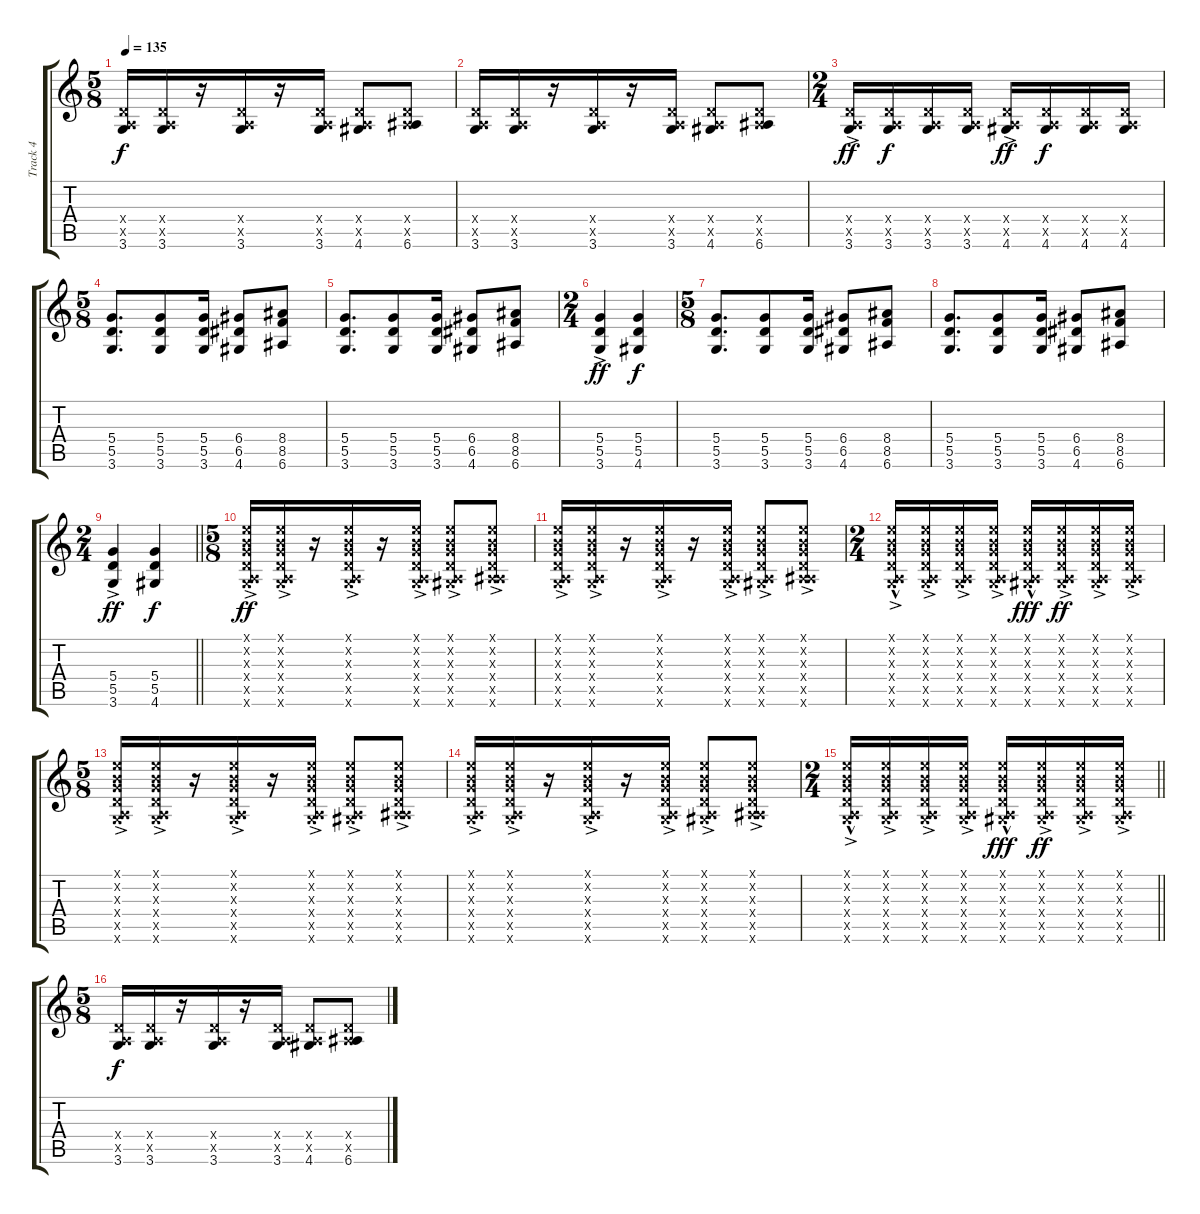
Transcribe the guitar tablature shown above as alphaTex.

\track ("Track 4" "Track 4") {instrument distortionguitar}
\staff {score tabs}
\tuning (E4 B3 G3 D3 A2 E2) {hide}
\ts (5 8)
\tempo 135
\clef g2
\ks c
(0.4{x} 0.5{x} 3.6).16{dy f} (0.4{x} 0.5{x} 3.6).16 r.16 (0.4{x} 0.5{x} 3.6).16 r.16 (0.4{x} 0.5{x} 3.6).16 (0.4{x} 0.5{x} 4.6).8 (0.4{x} 0.5{x} 6.6).8 |
(0.4{x} 0.5{x} 3.6).16 (0.4{x} 0.5{x} 3.6).16 r.16 (0.4{x} 0.5{x} 3.6).16 r.16 (0.4{x} 0.5{x} 3.6).16 (0.4{x} 0.5{x} 4.6).8 (0.4{x} 0.5{x} 6.6).8 |
\ts (2 4)
(0.4{x} 0.5{x} 3.6{ac}).16{dy ff} (0.4{x} 0.5{x} 3.6).16{dy f} (0.4{x} 0.5{x} 3.6).16 (0.4{x} 0.5{x} 3.6).16 (0.4{x} 0.5{x} 4.6{ac}).16{dy ff} (0.4{x} 0.5{x} 4.6).16{dy f} (0.4{x} 0.5{x} 4.6).16 (0.4{x} 0.5{x} 4.6).16 |
\ts (5 8)
(5.4 5.5 3.6).8{d} (5.4 5.5 3.6).8 (5.4 5.5 3.6).16 (6.4 6.5 4.6).8 (8.4 8.5 6.6).8 |
(5.4 5.5 3.6).8{d} (5.4 5.5 3.6).8 (5.4 5.5 3.6).16 (6.4 6.5 4.6).8 (8.4 8.5 6.6).8 |
\ts (2 4)
(5.4 5.5 3.6{ac}).4{dy ff} (5.4 5.5 4.6).4{dy f} |
\ts (5 8)
(5.4 5.5 3.6).8{d} (5.4 5.5 3.6).8 (5.4 5.5 3.6).16 (6.4 6.5 4.6).8 (8.4 8.5 6.6).8 |
(5.4 5.5 3.6).8{d} (5.4 5.5 3.6).8 (5.4 5.5 3.6).16 (6.4 6.5 4.6).8 (8.4 8.5 6.6).8 |
\ts (2 4)
\barLineRight lightlight
(5.4 5.5 3.6{ac}).4{dy ff} (5.4 5.5 4.6).4{dy f} |
\ts (5 8)
\section ("" "")
(0.1{ac x} 0.2{ac x} 0.3{ac x} 0.4{ac x} 0.5{ac x} 3.6{ac x}).16{dy ff} (0.1{ac x} 0.2{ac x} 0.3{ac x} 0.4{ac x} 0.5{x} 3.6{ac x}).16 r.16 (0.1{ac x} 0.2{ac x} 0.3{ac x} 0.4{ac x} 0.5{ac x} 3.6{ac x}).16 r.16 (0.1{x} 0.2{x} 0.3{x} 0.4{ac x} 0.5{ac x} 3.6{ac x}).16 (0.1{x} 0.2{x} 0.3{ac x} 0.4{ac x} 0.5{ac x} 4.6{x}).8 (0.1{ac x} 0.2{ac x} 0.3{ac x} 0.4{ac x} 0.5{ac x} 6.6{x}).8 |
(0.1{ac x} 0.2{ac x} 0.3{ac x} 0.4{ac x} 0.5{ac x} 3.6{ac x}).16 (0.1{ac x} 0.2{ac x} 0.3{ac x} 0.4{ac x} 0.5{x} 3.6{ac x}).16 r.16 (0.1{ac x} 0.2{ac x} 0.3{ac x} 0.4{ac x} 0.5{ac x} 3.6{ac x}).16 r.16 (0.1{x} 0.2{x} 0.3{x} 0.4{ac x} 0.5{ac x} 3.6{ac x}).16 (0.1{x} 0.2{x} 0.3{ac x} 0.4{ac x} 0.5{ac x} 4.6{x}).8 (0.1{ac x} 0.2{ac x} 0.3{ac x} 0.4{ac x} 0.5{ac x} 6.6{x}).8 |
\ts (2 4)
(0.1{x} 0.2{hac x} 0.3{hac x} 0.4{hac x} 0.5{hac x} 3.6{ac x}).16 (0.1{x} 0.2{ac x} 0.3{x} 0.4{ac x} 0.5{ac x} 3.6{x}).16 (0.1{x} 0.2{ac x} 0.3{ac x} 0.4{x} 0.5{x} 3.6{x}).16 (0.1{x} 0.2{x} 0.3{ac x} 0.4{ac x} 0.5{ac x} 3.6{ac x}).16 (0.1{x} 0.2{hac x} 0.3{hac x} 0.4{hac x} 0.5{hac x} 4.6{hac x}).16{dy fff} (0.1{x} 0.2{x} 0.3{ac x} 0.4{ac x} 0.5{ac x} 4.6{x}).16{dy ff} (0.1{x} 0.2{x} 0.3{ac x} 0.4{ac x} 0.5{ac x} 4.6{x}).16 (0.1{x} 0.2{x} 0.3{ac x} 0.4{ac x} 0.5{ac x} 4.6{ac x}).16 |
\ts (5 8)
(0.1{ac x} 0.2{ac x} 0.3{ac x} 0.4{ac x} 0.5{ac x} 3.6{ac x}).16 (0.1{ac x} 0.2{ac x} 0.3{ac x} 0.4{ac x} 0.5{x} 3.6{ac x}).16 r.16 (0.1{ac x} 0.2{ac x} 0.3{ac x} 0.4{ac x} 0.5{ac x} 3.6{ac x}).16 r.16 (0.1{x} 0.2{x} 0.3{x} 0.4{ac x} 0.5{ac x} 3.6{ac x}).16 (0.1{x} 0.2{x} 0.3{ac x} 0.4{ac x} 0.5{ac x} 4.6{x}).8 (0.1{ac x} 0.2{ac x} 0.3{ac x} 0.4{ac x} 0.5{ac x} 6.6{x}).8 |
(0.1{ac x} 0.2{ac x} 0.3{ac x} 0.4{ac x} 0.5{ac x} 3.6{ac x}).16 (0.1{ac x} 0.2{ac x} 0.3{ac x} 0.4{ac x} 0.5{x} 3.6{ac x}).16 r.16 (0.1{ac x} 0.2{ac x} 0.3{ac x} 0.4{ac x} 0.5{ac x} 3.6{ac x}).16 r.16 (0.1{x} 0.2{x} 0.3{x} 0.4{ac x} 0.5{ac x} 3.6{ac x}).16 (0.1{x} 0.2{x} 0.3{ac x} 0.4{ac x} 0.5{ac x} 4.6{x}).8 (0.1{ac x} 0.2{ac x} 0.3{ac x} 0.4{ac x} 0.5{ac x} 6.6{x}).8 |
\ts (2 4)
\barLineRight lightlight
(0.1{x} 0.2{hac x} 0.3{hac x} 0.4{hac x} 0.5{hac x} 3.6{ac x}).16 (0.1{x} 0.2{ac x} 0.3{x} 0.4{ac x} 0.5{ac x} 3.6{x}).16 (0.1{x} 0.2{ac x} 0.3{ac x} 0.4{x} 0.5{x} 3.6{x}).16 (0.1{x} 0.2{x} 0.3{ac x} 0.4{ac x} 0.5{ac x} 3.6{ac x}).16 (0.1{x} 0.2{hac x} 0.3{hac x} 0.4{hac x} 0.5{hac x} 4.6{hac x}).16{dy fff} (0.1{x} 0.2{x} 0.3{ac x} 0.4{ac x} 0.5{ac x} 4.6{x}).16{dy ff} (0.1{x} 0.2{x} 0.3{ac x} 0.4{ac x} 0.5{ac x} 4.6{x}).16 (0.1{x} 0.2{x} 0.3{ac x} 0.4{ac x} 0.5{ac x} 4.6{ac x}).16 |
\ts (5 8)
\section ("" "")
(0.4{x} 0.5{x} 3.6).16{dy f} (0.4{x} 0.5{x} 3.6).16 r.16 (0.4{x} 0.5{x} 3.6).16 r.16 (0.4{x} 0.5{x} 3.6).16 (0.4{x} 0.5{x} 4.6).8 (0.4{x} 0.5{x} 6.6).8
